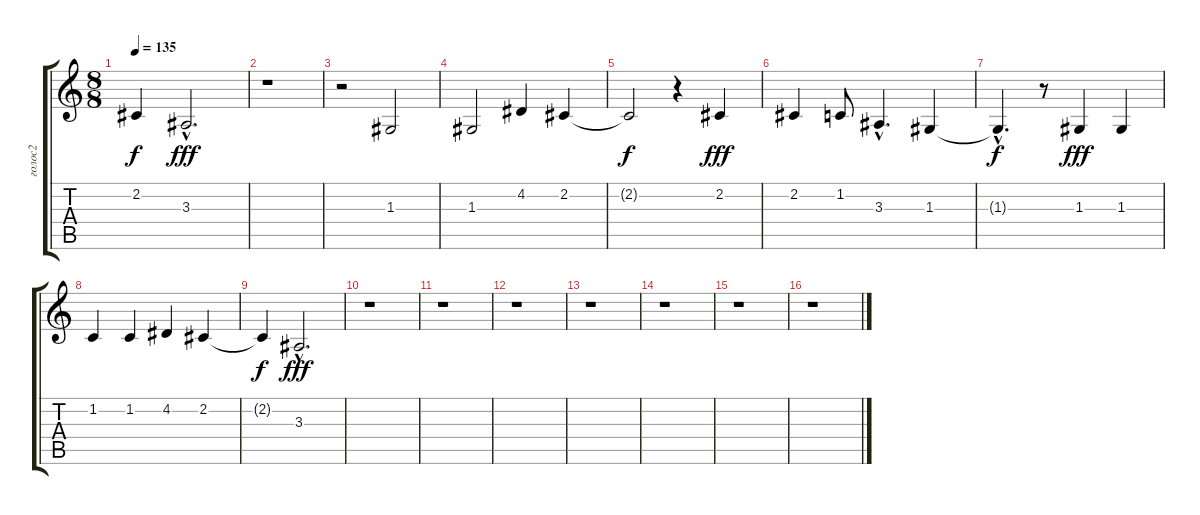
\track ("голос2" "голос2") {instrument baritonesax}
\staff {score tabs}
\tuning (E4 B3 G3 D3 A2 E2) {hide}
\ts (8 8)
\tempo 135
\clef g2
\ks c
2.2{t}.4{dy f} 3.3{hac}.2{d dy fff} |
r.1 |
r.2 1.3.2 |
1.3.2 4.2.4 2.2.4 |
2.2{t}.2{dy f} r.4 2.2.4{dy fff} |
2.2.4 1.2.8 3.3{hac}.4{d} 1.3.4 |
1.3{hac t}.4{d dy f} r.8 1.3.4{dy fff} 1.3.4 |
1.2.4 1.2.4 4.2.4 2.2.4 |
2.2{t}.4{dy f} 3.3{hac}.2{d dy fff} |
r.1 |
r.1 |
r.1 |
r.1 |
r.1 |
r.1 |
r.1
